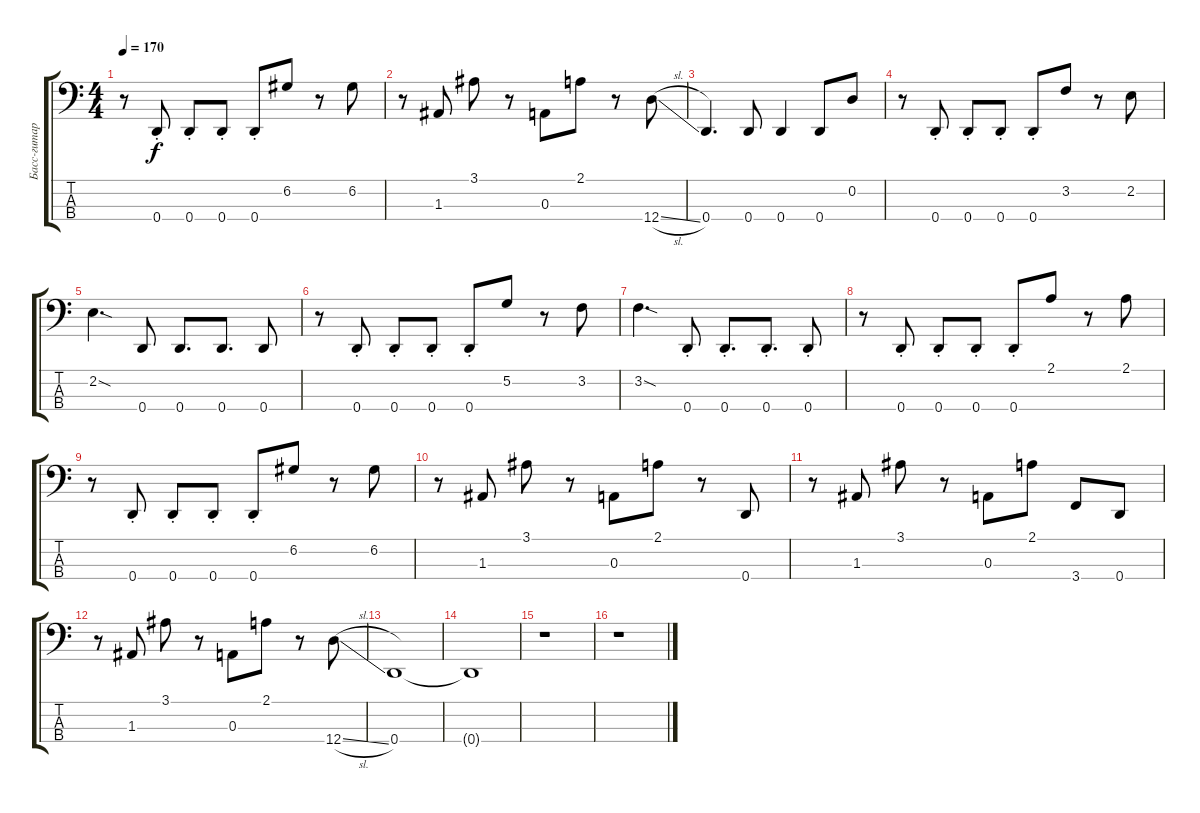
\track ("Басс-гитара" "Басс-гитар") {instrument slapbass1}
\staff {score tabs}
\tuning (G2 D2 A1 D1) {hide}
\ts (4 4)
\tempo 170
\clef f4
\ks c
r.8{dy f} 0.4{st}.8 0.4{st}.8 0.4{st}.8 0.4{st}.8 6.2.8 r.8 6.2.8 |
r.8 1.3.8 3.1.8 r.8 0.3.8 2.1.8 r.8 12.4{sl}.8 |
0.4.4{d} 0.4.8 0.4.4 0.4.8 0.2.8 |
r.8 0.4{st}.8 0.4{st}.8 0.4{st}.8 0.4{st}.8 3.2.8 r.8 2.2.8 |
2.2{sod}.4{d} 0.4.8 0.4.8{d} 0.4.8{d} 0.4.8 |
r.8 0.4{st}.8 0.4{st}.8 0.4{st}.8 0.4{st}.8 5.2.8 r.8 3.2.8 |
3.2{sod}.4{d} 0.4{st}.8 0.4{st}.8{d} 0.4{st}.8{d} 0.4{st}.8 |
r.8 0.4{st}.8 0.4{st}.8 0.4{st}.8 0.4{st}.8 2.1.8 r.8 2.1.8 |
r.8 0.4{st}.8 0.4{st}.8 0.4{st}.8 0.4{st}.8 6.2.8 r.8 6.2.8 |
r.8 1.3.8 3.1.8 r.8 0.3.8 2.1.8 r.8 0.4.8 |
r.8 1.3.8 3.1.8 r.8 0.3.8 2.1.8 3.4.8 0.4.8 |
r.8 1.3.8 3.1.8 r.8 0.3.8 2.1.8 r.8 12.4{sl}.8 |
0.4.1 |
0.4{t}.1 |
r.1 |
r.1
